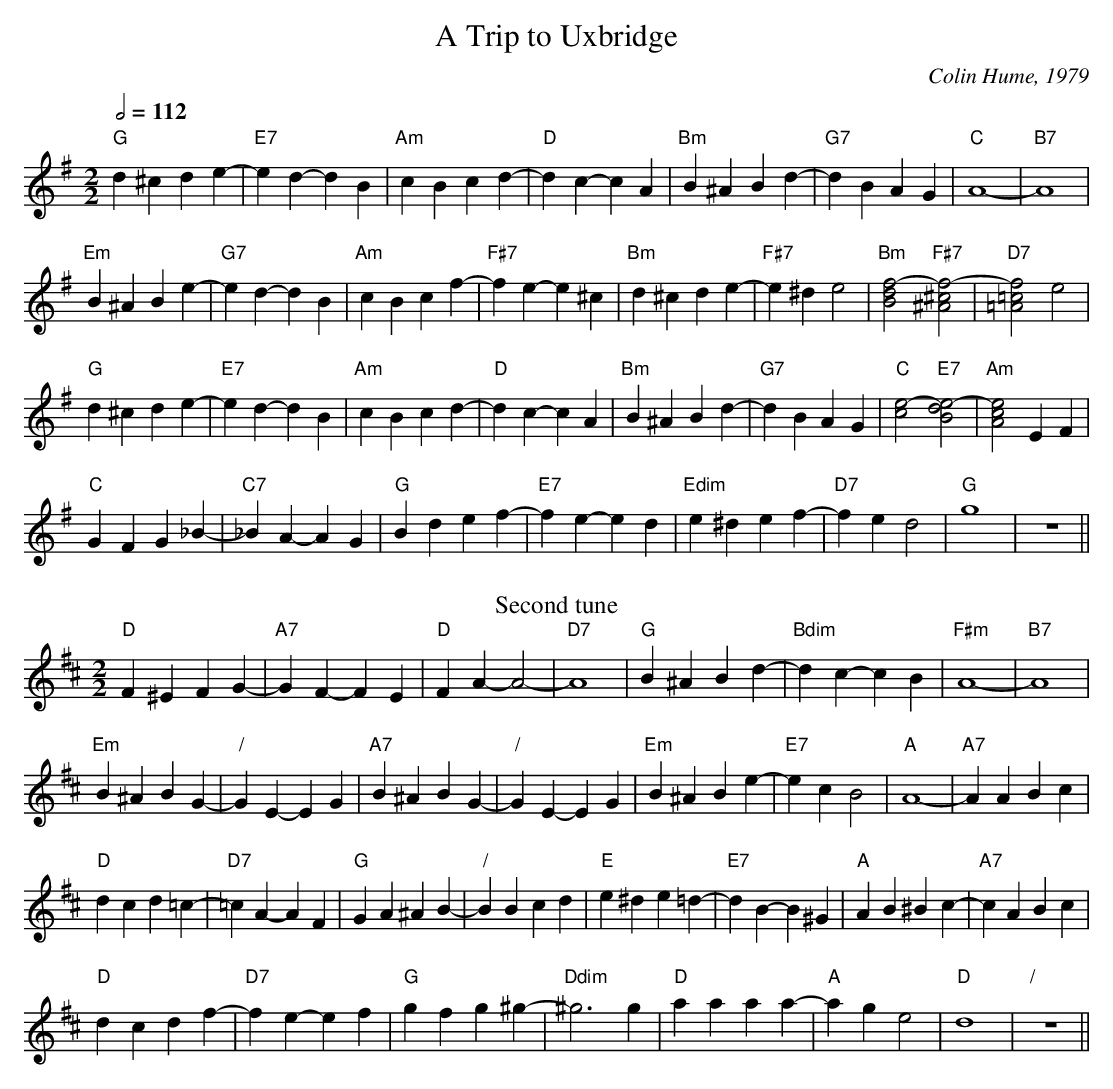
X:1
T:A Trip to Uxbridge
C:Colin Hume, 1979
L:1/4
M:2/2
Q:1/2=112
K:G
"G"d^c de- | "E7"ed- dB | "Am"cB cd- | "D"dc- cA |\
"Bm"B^A Bd- | "G7"dB AG | "C"A4- | "B7"A4 |
"Em"B^A Be- | "G7"ed- dB | "Am"cB cf- | "F#7"fe- e^c |\
"Bm"d^c de- | "F#7"e^d e2 | "Bm"[Bdf-]2 "F#7"[^A^cf-]2 | "D7"[=A=cf]2 e2 |
"G"d^c de- | "E7"ed- dB | "Am"cB cd- | "D"dc- cA |\
"Bm"B^A Bd- | "G7"dB AG | "C"[ce-]2 "E7"[Bde-]2 | "Am"[Ace]2 EF |
"C"GF G_B- | "C7"_BA- AG | "G"Bd ef- | "E7"fe- ed | "Edim"e^d ef- | "D7"fe d2 | "G"g4 | Z ||
T:Second tune
K:D
"D"F^E FG- | "A7"GF-FE | "D"FA- A2- | "D7"A4 |\
"G"B^A Bd- | "Bdim"dc- cB | "F#m"A4- | "B7"A4 |
"Em"B^A BG- | "/"GE- EG | "A7"B^A BG- | "/"GE- EG |\
"Em"B^A Be- | "E7"ec B2 | "A"A4- | "A7"AA Bc |
"D"dc d=c- | "D7"=cA- AF | "G"GA ^AB- | "/"BB cd |\
"E"e^de=d- | "E7"dB- B^G | "A"AB ^Bc- | "A7"cA Bc |
"D"dc df- | "D7"fe- ef | "G"gf g^g- | "Ddim"^g3g |\
"D"aa aa- | "A"age2 | "D"d4 | "/"Z ||
